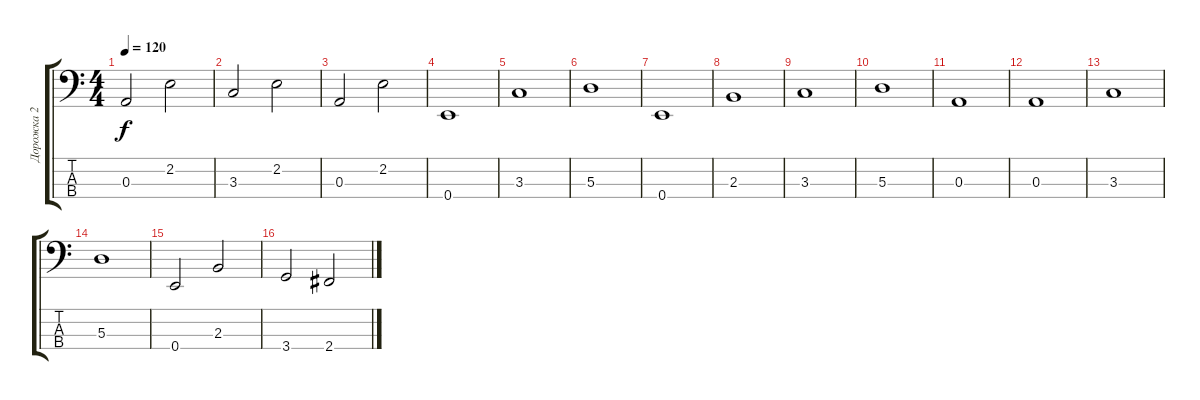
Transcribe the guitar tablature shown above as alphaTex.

\track ("Дорожка 2" "Дорожка 2") {instrument electricbassfinger}
\staff {score tabs}
\tuning (G2 D2 A1 E1) {hide}
\ts (4 4)
\tempo 120
\clef f4
\ks c
0.3.2{dy f} 2.2.2 |
3.3.2 2.2.2 |
0.3.2 2.2.2 |
0.4.1 |
3.3.1 |
5.3.1 |
0.4.1 |
2.3.1 |
3.3.1 |
5.3.1 |
0.3.1 |
0.3.1 |
3.3.1 |
5.3.1 |
0.4.2 2.3.2 |
3.4.2 2.4.2
